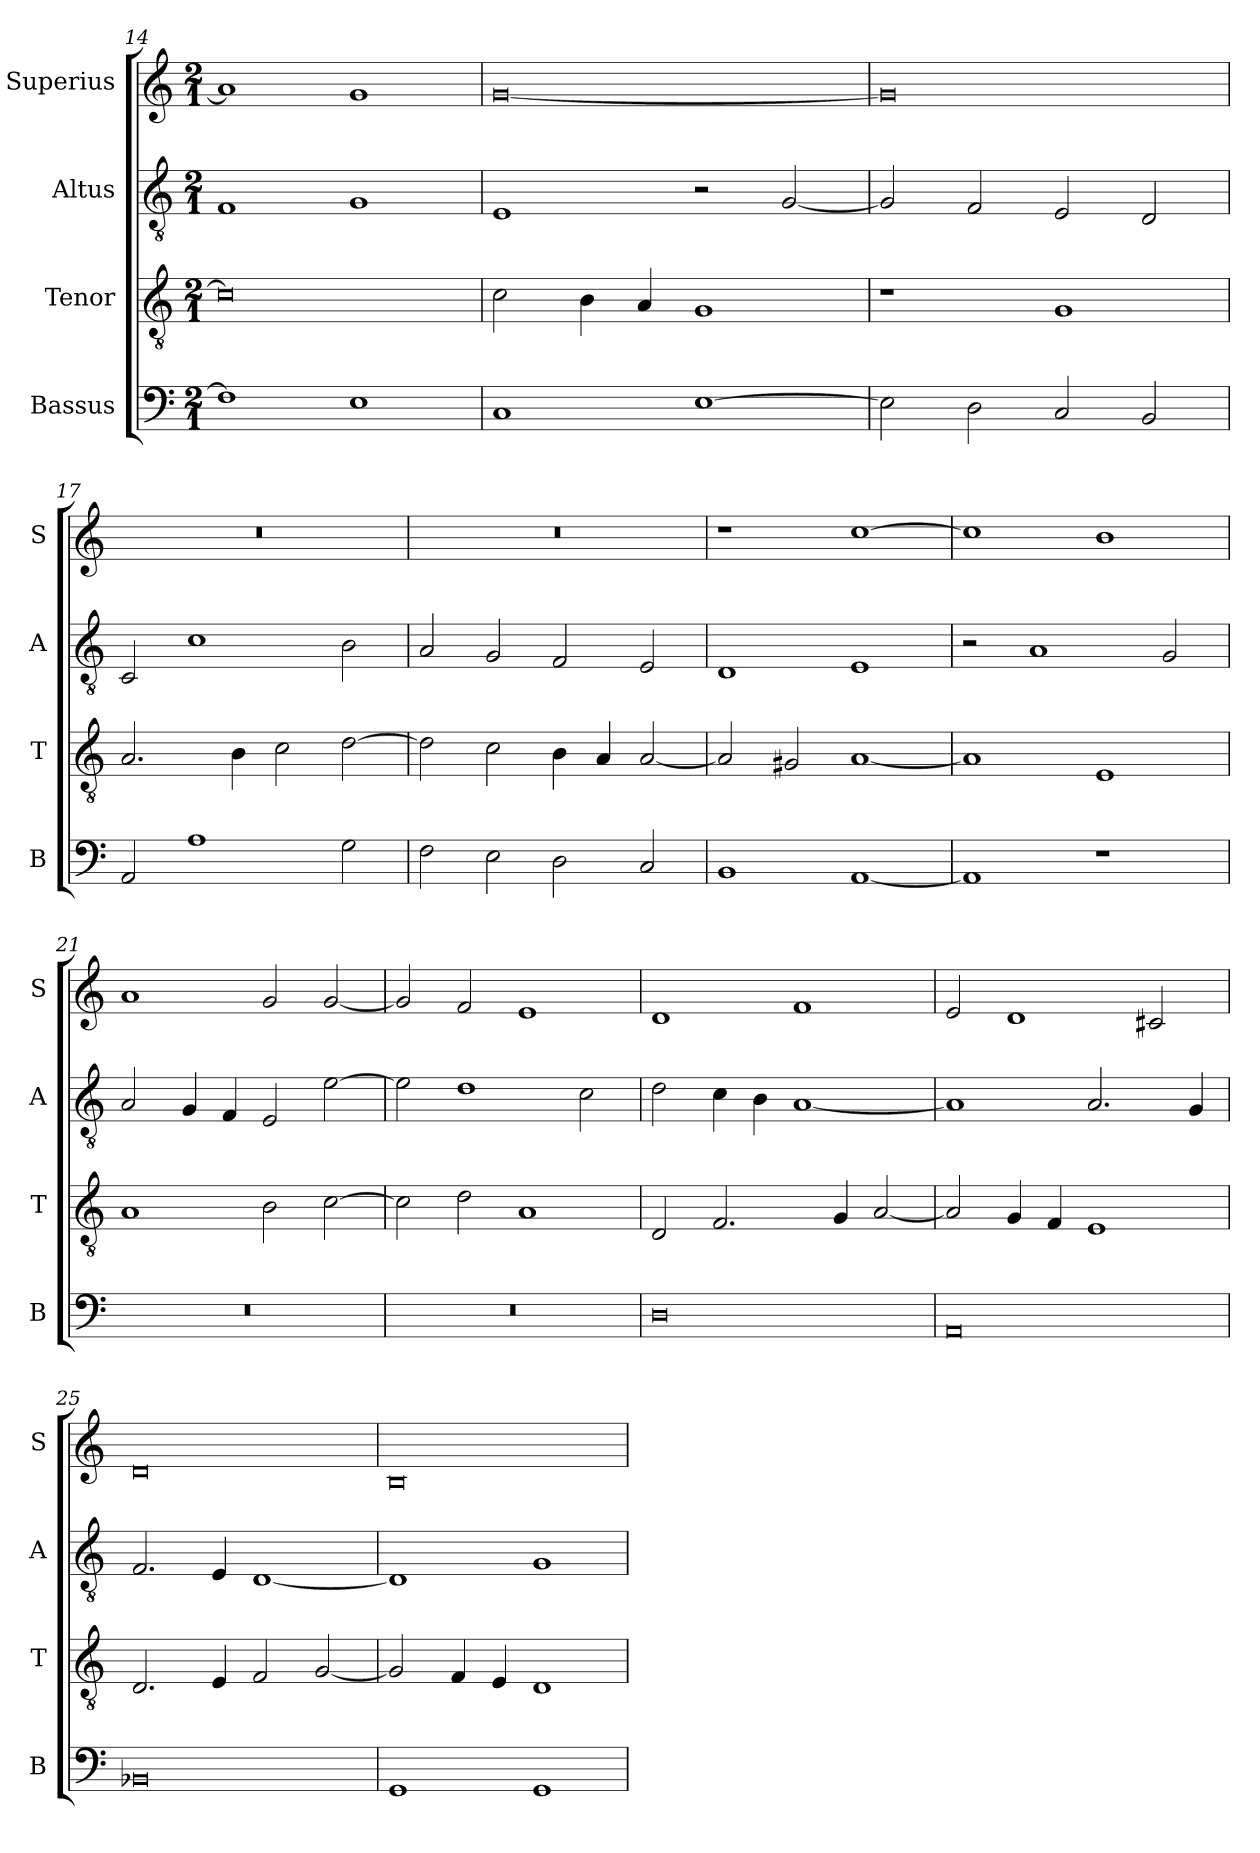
**kern	**kern	**kern	**kern
*part4	*part3	*part2	*part1
*staff4	*staff3	*staff2	*staff1
*I"Bassus	*I"Tenor	*I"Altus	*I"Superius
*I'B	*I'T	*I'A	*I'S
*clefF4	*clefGv2	*clefGv2	*clefG2
*k[]	*k[]	*k[]	*k[]
*M2/1	*M2/1	*M2/1	*M2/1
=14	=14	=14	=14
1F]	0c]	1F	1a]
1E	.	1G	1g
=15	=15	=15	=15
1C	2c\	1E	[0g
.	4B\	.	.
.	4A/	.	.
[1E	1G	2r	.
.	.	[2G/	.
=16	=16	=16	=16
2E\]	1r	2G/]	0g]
2D\	.	2F/	.
2C/	1G	2E/	.
2BB/	.	2D/	.
=17	=17	=17	=17
2AA/	2.A/	2C/	0r
1A	.	1c	.
.	4B\	.	.
.	2c\	.	.
2G\	[2d\	2B\	.
=18	=18	=18	=18
2F\	2d\]	2A/	0r
2E\	2c\	2G/	.
2D\	4B\	2F/	.
.	4A/	.	.
2C/	[2A/	2E/	.
=19	=19	=19	=19
1BB	2A/]	1D	1r
.	2G#X/	.	.
[1AA	[1A	1E	[1cc
=20	=20	=20	=20
1AA]	1A]	2r	1cc]
.	.	1A	.
1r	1E	.	1b
.	.	2G/	.
=21	=21	=21	=21
0r	1A	2A/	1a
.	.	4G/	.
.	.	4F/	.
.	2B\	2E/	2g/
.	[2c\	[2e\	[2g/
=22	=22	=22	=22
0r	2c\]	2e\]	2g/]
.	2d\	1d	2f/
.	1A	.	1e
.	.	2c\	.
=23	=23	=23	=23
0D	2D/	2d\	1d
.	2.F/	4c\	.
.	.	4B\	.
.	.	[1A	1f
.	4G/	.	.
.	[2A/	.	.
=24	=24	=24	=24
0AA	2A/]	1A]	2e/
.	4G/	.	1d
.	4F/	.	.
.	1E	2.A/	.
.	.	.	2c#X/
.	.	4G/	.
=25	=25	=25	=25
0BB-X	2.D/	2.F/	0d
.	4E/	4E/	.
.	2F/	[1D	.
.	[2G/	.	.
=26	=26	=26	=26
1GG	2G/]	1D]	0B
.	4F/	.	.
.	4E/	.	.
1GG	1D	1G	.
=	=	=	=
*-	*-	*-	*-
